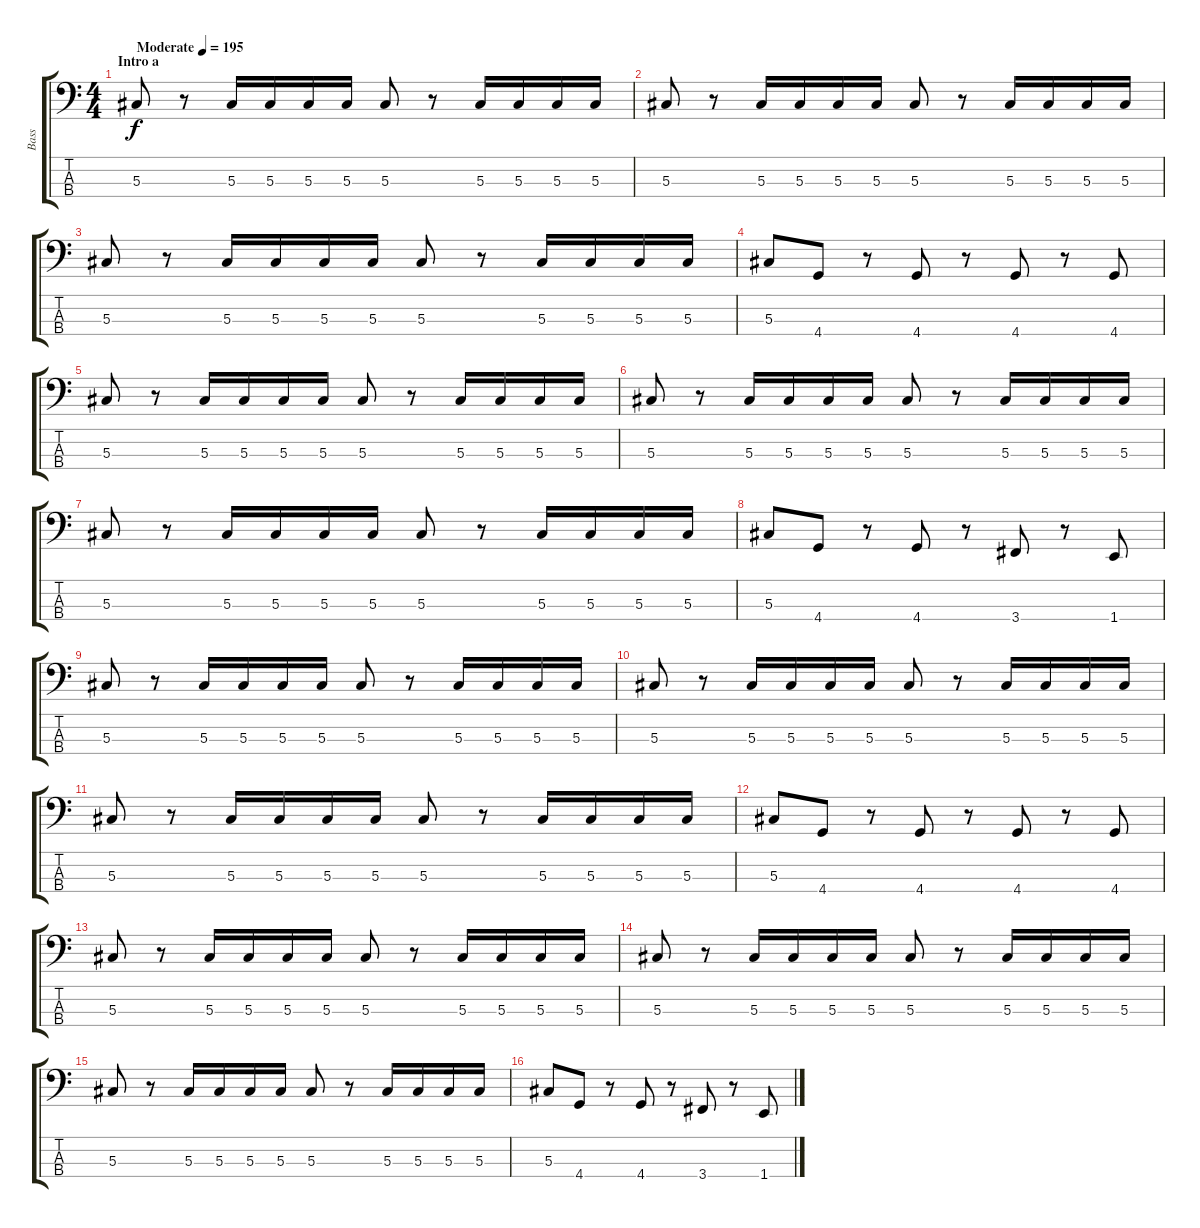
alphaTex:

\track ("Bass" "Bass") {instrument electricbasspick}
\staff {score tabs}
\tuning (Gb2 Db2 Ab1 Eb1) {hide}
\ts (4 4)
\section ("" "Intro a")
\tempo (195 "Moderate")
\clef f4
\ks c
5.3.8{dy f instrument electricbasspick} r.8 5.3.16 5.3.16 5.3.16 5.3.16 5.3.8 r.8 5.3.16 5.3.16 5.3.16 5.3.16 |
5.3.8 r.8 5.3.16 5.3.16 5.3.16 5.3.16 5.3.8 r.8 5.3.16 5.3.16 5.3.16 5.3.16 |
5.3.8 r.8 5.3.16 5.3.16 5.3.16 5.3.16 5.3.8 r.8 5.3.16 5.3.16 5.3.16 5.3.16 |
5.3.8 4.4.8 r.8 4.4.8 r.8 4.4.8 r.8 4.4.8 |
5.3.8 r.8 5.3.16 5.3.16 5.3.16 5.3.16 5.3.8 r.8 5.3.16 5.3.16 5.3.16 5.3.16 |
5.3.8 r.8 5.3.16 5.3.16 5.3.16 5.3.16 5.3.8 r.8 5.3.16 5.3.16 5.3.16 5.3.16 |
5.3.8 r.8 5.3.16 5.3.16 5.3.16 5.3.16 5.3.8 r.8 5.3.16 5.3.16 5.3.16 5.3.16 |
5.3.8 4.4.8 r.8 4.4.8 r.8 3.4.8 r.8 1.4.8 |
5.3.8 r.8 5.3.16 5.3.16 5.3.16 5.3.16 5.3.8 r.8 5.3.16 5.3.16 5.3.16 5.3.16 |
5.3.8 r.8 5.3.16 5.3.16 5.3.16 5.3.16 5.3.8 r.8 5.3.16 5.3.16 5.3.16 5.3.16 |
5.3.8 r.8 5.3.16 5.3.16 5.3.16 5.3.16 5.3.8 r.8 5.3.16 5.3.16 5.3.16 5.3.16 |
5.3.8 4.4.8 r.8 4.4.8 r.8 4.4.8 r.8 4.4.8 |
5.3.8 r.8 5.3.16 5.3.16 5.3.16 5.3.16 5.3.8 r.8 5.3.16 5.3.16 5.3.16 5.3.16 |
5.3.8 r.8 5.3.16 5.3.16 5.3.16 5.3.16 5.3.8 r.8 5.3.16 5.3.16 5.3.16 5.3.16 |
5.3.8 r.8 5.3.16 5.3.16 5.3.16 5.3.16 5.3.8 r.8 5.3.16 5.3.16 5.3.16 5.3.16 |
5.3.8 4.4.8 r.8 4.4.8 r.8 3.4.8 r.8 1.4.8
